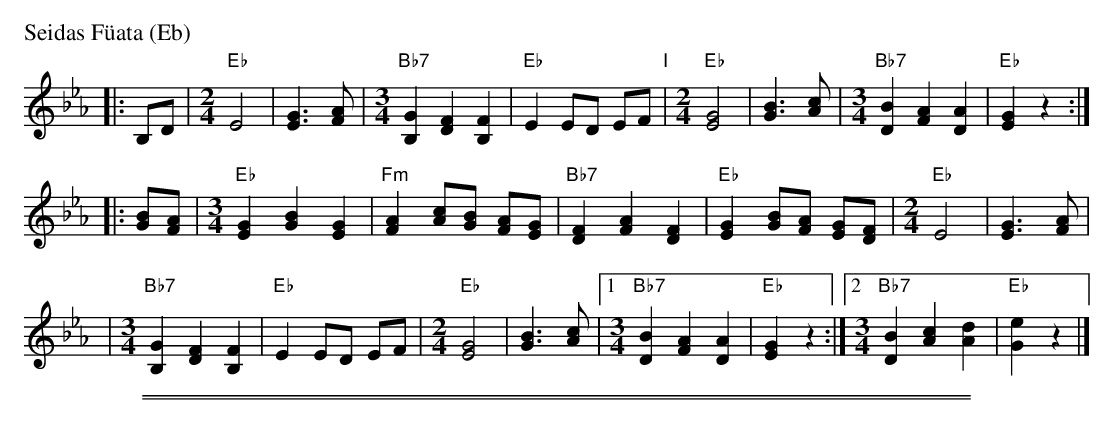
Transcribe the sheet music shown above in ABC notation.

X:1
P: Seidas F\"uata (Eb)
M: none
L: 1/8
K: Eb
|: B,D \
|[M:2/4][L:1/8]"Eb"E4 | [G3E3][AF] \
|[M:3/4][L:1/8]"Bb7"[G2B,2] [F2D2] [F2B,2] | "Eb"E2 ED EF \
"I"\
|[M:2/4][L:1/8]"Eb"[G4E4] | [B3G3][cA] \
|[M:3/4][L:1/8]"Bb7"[B2D2] [A2F2] [A2D2] | "Eb"[G2E2] z2 :|
|: [BG][AF] \
|[M:3/4][L:1/8]"Eb"[G2E2] [B2G2] [G2E2] | "Fm"[A2F2] [cA][BG] [AF][GE] \
| "Bb7"[F2D2] [A2F2] [F2D2] | "Eb"[G2E2] [BG][AF] [GE][FD] \
|[M:2/4][L:1/8]"Eb"E4 | [G3E3][AF] |
|[M:3/4][L:1/8]"Bb7"[G2B,2] [F2D2] [F2B,2] | "Eb"E2 ED EF \
|[M:2/4][L:1/8]"Eb"[G4E4] | [B3G3][cA] \
|1[M:3/4][L:1/8]"Bb7"[B2D2] [A2F2] [A2D2] | "Eb"[G2E2] z2 \
:|2[M:3/4][L:1/8]"Bb7"[B2D2] [c2A2] [d2A2] | "Eb"[e2G2] z2 |]
